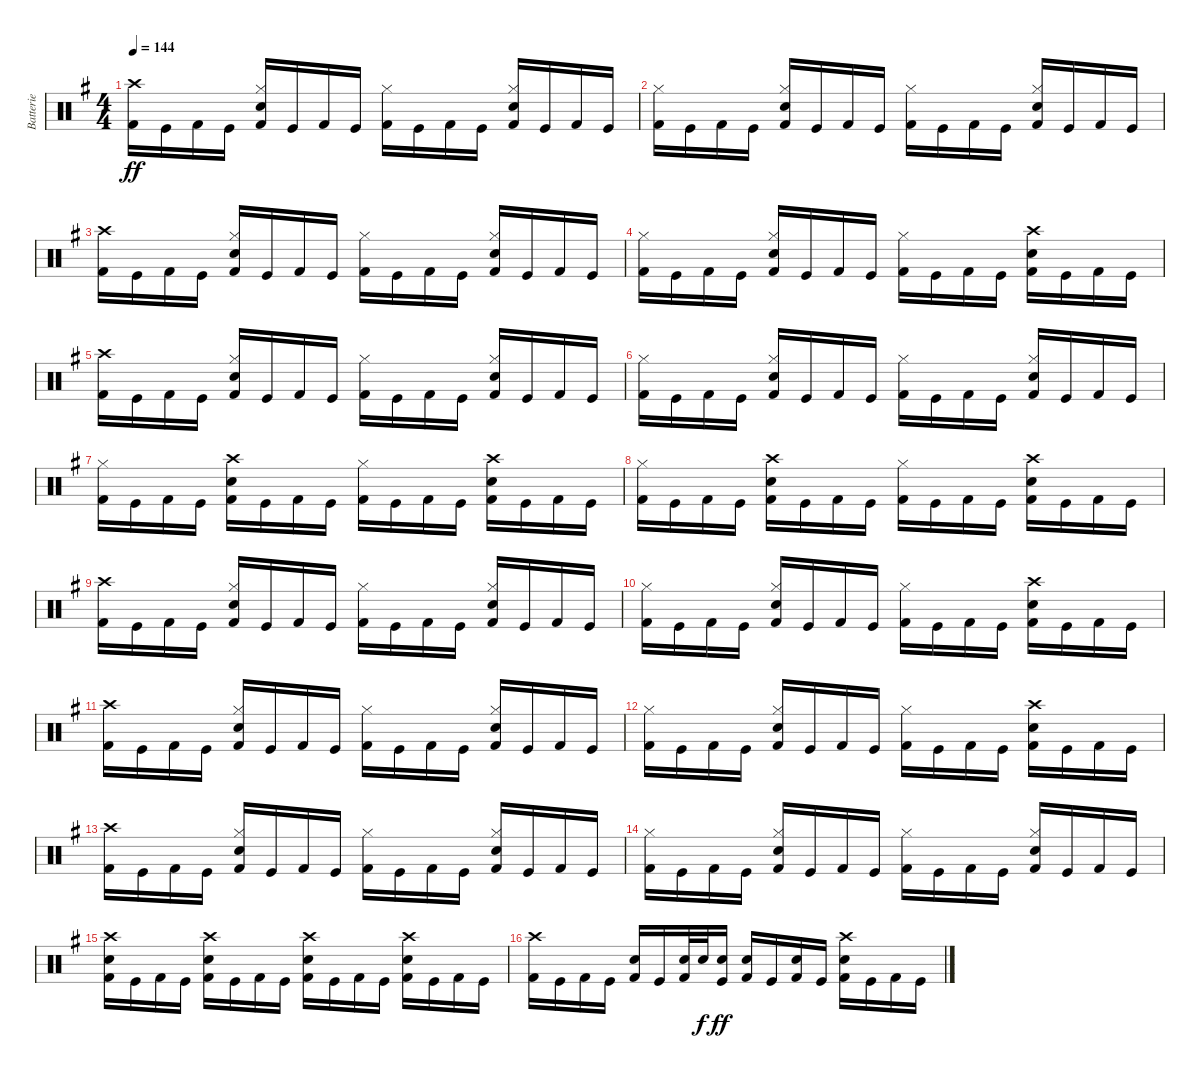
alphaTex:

\track ("Batterie" "Batterie") {instrument percussion}
\staff {score}
\articulation defaults
\ts (4 4)
\tempo 144
\clef neutral
\ks g
("Crash high (hit)" "Kick (hit) 2").16{dy ff} "Kick (hit)".16 "Kick (hit) 2".16 "Kick (hit)".16 ("Hi-Hat (closed)" "Snare (hit) 2" "Kick (hit) 2").16 "Kick (hit)".16 "Kick (hit) 2".16 "Kick (hit)".16 ("Hi-Hat (closed)" "Kick (hit) 2").16 "Kick (hit)".16 "Kick (hit) 2".16 "Kick (hit)".16 ("Hi-Hat (closed)" "Snare (hit) 2" "Kick (hit) 2").16 "Kick (hit)".16 "Kick (hit) 2".16 "Kick (hit)".16 |
("Hi-Hat (closed)" "Kick (hit) 2").16 "Kick (hit)".16 "Kick (hit) 2".16 "Kick (hit)".16 ("Hi-Hat (closed)" "Snare (hit) 2" "Kick (hit) 2").16 "Kick (hit)".16 "Kick (hit) 2".16 "Kick (hit)".16 ("Hi-Hat (closed)" "Kick (hit) 2").16 "Kick (hit)".16 "Kick (hit) 2".16 "Kick (hit)".16 ("Hi-Hat (closed)" "Snare (hit) 2" "Kick (hit) 2").16 "Kick (hit)".16 "Kick (hit) 2".16 "Kick (hit)".16 |
("Crash high (hit)" "Kick (hit) 2").16 "Kick (hit)".16 "Kick (hit) 2".16 "Kick (hit)".16 ("Hi-Hat (closed)" "Snare (hit) 2" "Kick (hit) 2").16 "Kick (hit)".16 "Kick (hit) 2".16 "Kick (hit)".16 ("Hi-Hat (closed)" "Kick (hit) 2").16 "Kick (hit)".16 "Kick (hit) 2".16 "Kick (hit)".16 ("Hi-Hat (closed)" "Snare (hit) 2" "Kick (hit) 2").16 "Kick (hit)".16 "Kick (hit) 2".16 "Kick (hit)".16 |
("Hi-Hat (closed)" "Kick (hit) 2").16 "Kick (hit)".16 "Kick (hit) 2".16 "Kick (hit)".16 ("Hi-Hat (closed)" "Snare (hit) 2" "Kick (hit) 2").16 "Kick (hit)".16 "Kick (hit) 2".16 "Kick (hit)".16 ("Hi-Hat (closed)" "Kick (hit) 2").16 "Kick (hit)".16 "Kick (hit) 2".16 "Kick (hit)".16 ("Crash high (hit)" "Snare (hit) 2" "Kick (hit) 2").16 "Kick (hit)".16 "Kick (hit) 2".16 "Kick (hit)".16 |
("Crash high (hit)" "Kick (hit) 2").16 "Kick (hit)".16 "Kick (hit) 2".16 "Kick (hit)".16 ("Hi-Hat (closed)" "Snare (hit) 2" "Kick (hit) 2").16 "Kick (hit)".16 "Kick (hit) 2".16 "Kick (hit)".16 ("Hi-Hat (closed)" "Kick (hit) 2").16 "Kick (hit)".16 "Kick (hit) 2".16 "Kick (hit)".16 ("Hi-Hat (closed)" "Snare (hit) 2" "Kick (hit) 2").16 "Kick (hit)".16 "Kick (hit) 2".16 "Kick (hit)".16 |
("Hi-Hat (closed)" "Kick (hit) 2").16 "Kick (hit)".16 "Kick (hit) 2".16 "Kick (hit)".16 ("Hi-Hat (closed)" "Snare (hit) 2" "Kick (hit) 2").16 "Kick (hit)".16 "Kick (hit) 2".16 "Kick (hit)".16 ("Hi-Hat (closed)" "Kick (hit) 2").16 "Kick (hit)".16 "Kick (hit) 2".16 "Kick (hit)".16 ("Hi-Hat (closed)" "Snare (hit) 2" "Kick (hit) 2").16 "Kick (hit)".16 "Kick (hit) 2".16 "Kick (hit)".16 |
("Hi-Hat (closed)" "Kick (hit) 2").16 "Kick (hit)".16 "Kick (hit) 2".16 "Kick (hit)".16 ("Crash high (hit)" "Snare (hit) 2" "Kick (hit) 2").16 "Kick (hit)".16 "Kick (hit) 2".16 "Kick (hit)".16 ("Hi-Hat (closed)" "Kick (hit) 2").16 "Kick (hit)".16 "Kick (hit) 2".16 "Kick (hit)".16 ("Crash high (hit)" "Snare (hit) 2" "Kick (hit) 2").16 "Kick (hit)".16 "Kick (hit) 2".16 "Kick (hit)".16 |
("Hi-Hat (closed)" "Kick (hit) 2").16 "Kick (hit)".16 "Kick (hit) 2".16 "Kick (hit)".16 ("Crash high (hit)" "Snare (hit) 2" "Kick (hit) 2").16 "Kick (hit)".16 "Kick (hit) 2".16 "Kick (hit)".16 ("Hi-Hat (closed)" "Kick (hit) 2").16 "Kick (hit)".16 "Kick (hit) 2".16 "Kick (hit)".16 ("Crash high (hit)" "Snare (hit) 2" "Kick (hit) 2").16 "Kick (hit)".16 "Kick (hit) 2".16 "Kick (hit)".16 |
("Crash high (hit)" "Kick (hit) 2").16 "Kick (hit)".16 "Kick (hit) 2".16 "Kick (hit)".16 ("Hi-Hat (closed)" "Snare (hit) 2" "Kick (hit) 2").16 "Kick (hit)".16 "Kick (hit) 2".16 "Kick (hit)".16 ("Hi-Hat (closed)" "Kick (hit) 2").16 "Kick (hit)".16 "Kick (hit) 2".16 "Kick (hit)".16 ("Hi-Hat (closed)" "Snare (hit) 2" "Kick (hit) 2").16 "Kick (hit)".16 "Kick (hit) 2".16 "Kick (hit)".16 |
("Hi-Hat (closed)" "Kick (hit) 2").16 "Kick (hit)".16 "Kick (hit) 2".16 "Kick (hit)".16 ("Hi-Hat (closed)" "Snare (hit) 2" "Kick (hit) 2").16 "Kick (hit)".16 "Kick (hit) 2".16 "Kick (hit)".16 ("Hi-Hat (closed)" "Kick (hit) 2").16 "Kick (hit)".16 "Kick (hit) 2".16 "Kick (hit)".16 ("Crash high (hit)" "Snare (hit) 2" "Kick (hit) 2").16 "Kick (hit)".16 "Kick (hit) 2".16 "Kick (hit)".16 |
("Crash high (hit)" "Kick (hit) 2").16 "Kick (hit)".16 "Kick (hit) 2".16 "Kick (hit)".16 ("Hi-Hat (closed)" "Snare (hit) 2" "Kick (hit) 2").16 "Kick (hit)".16 "Kick (hit) 2".16 "Kick (hit)".16 ("Hi-Hat (closed)" "Kick (hit) 2").16 "Kick (hit)".16 "Kick (hit) 2".16 "Kick (hit)".16 ("Hi-Hat (closed)" "Snare (hit) 2" "Kick (hit) 2").16 "Kick (hit)".16 "Kick (hit) 2".16 "Kick (hit)".16 |
("Hi-Hat (closed)" "Kick (hit) 2").16 "Kick (hit)".16 "Kick (hit) 2".16 "Kick (hit)".16 ("Hi-Hat (closed)" "Snare (hit) 2" "Kick (hit) 2").16 "Kick (hit)".16 "Kick (hit) 2".16 "Kick (hit)".16 ("Hi-Hat (closed)" "Kick (hit) 2").16 "Kick (hit)".16 "Kick (hit) 2".16 "Kick (hit)".16 ("Crash high (hit)" "Snare (hit) 2" "Kick (hit) 2").16 "Kick (hit)".16 "Kick (hit) 2".16 "Kick (hit)".16 |
("Crash high (hit)" "Kick (hit) 2").16 "Kick (hit)".16 "Kick (hit) 2".16 "Kick (hit)".16 ("Hi-Hat (closed)" "Snare (hit) 2" "Kick (hit) 2").16 "Kick (hit)".16 "Kick (hit) 2".16 "Kick (hit)".16 ("Hi-Hat (closed)" "Kick (hit) 2").16 "Kick (hit)".16 "Kick (hit) 2".16 "Kick (hit)".16 ("Hi-Hat (closed)" "Snare (hit) 2" "Kick (hit) 2").16 "Kick (hit)".16 "Kick (hit) 2".16 "Kick (hit)".16 |
("Hi-Hat (closed)" "Kick (hit) 2").16 "Kick (hit)".16 "Kick (hit) 2".16 "Kick (hit)".16 ("Hi-Hat (closed)" "Snare (hit) 2" "Kick (hit) 2").16 "Kick (hit)".16 "Kick (hit) 2".16 "Kick (hit)".16 ("Hi-Hat (closed)" "Kick (hit) 2").16 "Kick (hit)".16 "Kick (hit) 2".16 "Kick (hit)".16 ("Hi-Hat (closed)" "Snare (hit) 2" "Kick (hit) 2").16 "Kick (hit)".16 "Kick (hit) 2".16 "Kick (hit)".16 |
("Crash high (hit)" "Snare (hit) 2" "Kick (hit) 2").16 "Kick (hit)".16 "Kick (hit) 2".16 "Kick (hit)".16 ("Crash high (hit)" "Snare (hit) 2" "Kick (hit) 2").16 "Kick (hit)".16 "Kick (hit) 2".16 "Kick (hit)".16 ("Crash high (hit)" "Snare (hit) 2" "Kick (hit) 2").16 "Kick (hit)".16 "Kick (hit) 2".16 "Kick (hit)".16 ("Crash high (hit)" "Snare (hit) 2" "Kick (hit) 2").16 "Kick (hit)".16 "Kick (hit) 2".16 "Kick (hit)".16 |
("Crash high (hit)" "Kick (hit) 2").16 "Kick (hit)".16 "Kick (hit) 2".16 "Kick (hit)".16 ("Snare (hit) 2" "Kick (hit) 2").16 "Kick (hit)".16 ("Snare (hit) 2" "Kick (hit) 2").32 "Snare (hit) 2".32{dy f} ("Snare (hit) 2" "Kick (hit)").16{dy ff} ("Snare (hit) 2" "Kick (hit) 2").16 "Kick (hit)".16 ("Snare (hit) 2" "Kick (hit) 2").16 "Kick (hit)".16 ("Crash high (hit)" "Snare (hit) 2" "Kick (hit) 2").16 "Kick (hit)".16 "Kick (hit) 2".16 "Kick (hit)".16
